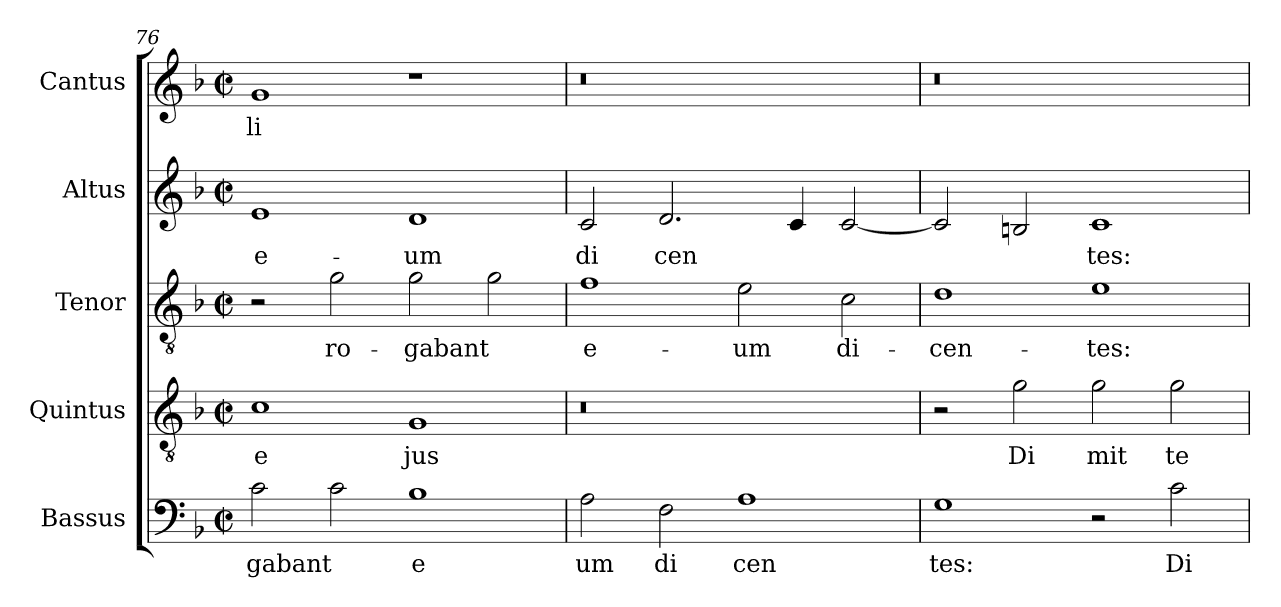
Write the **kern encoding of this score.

**kern	**text	**kern	**text	**kern	**text	**kern	**text	**kern	**text
*part5	*part5	*part4	*part4	*part3	*part3	*part2	*part2	*part1	*part1
*staff5	*staff5	*staff4	*staff4	*staff3	*staff3	*staff2	*staff2	*staff1	*staff1
*I"Bassus	*	*I"Quintus	*	*I"Tenor	*	*I"Altus	*	*I"Cantus	*
*clefF4	*	*clefGv2	*	*clefGv2	*	*clefG2	*	*clefG2	*
*k[b-]	*	*k[b-]	*	*k[b-]	*	*k[b-]	*	*k[b-]	*
*F:	*	*F:	*	*F:	*	*F:	*	*F:	*
*M2/2	*	*M2/2	*	*M2/2	*	*M2/2	*	*M2/2	*
*met(c|)	*	*met(c|)	*	*met(c|)	*	*met(c|)	*	*met(c|)	*
=76	=76	=76	=76	=76	=76	=76	=76	=76	=76
!	!LO:LY:b	!	!LO:LY:b:cj	!	!	!	!LO:LY:b:cj	!	!LO:LY:b:cj
2c\	gabant	1c	e	2r	.	1e	e-	1g	li
!	!	!	!	!	!LO:LY:b:cj	!	!	!	!
2c\	.	.	.	2g\	ro-	.	.	.	.
!	!LO:LY:b:cj	!	!LO:LY:b:cj	!	!LO:LY:b	!	!LO:LY:b:cj	!	!
1B-	e	1G	jus	2g\	-gabant	1d	-um	1r	.
.	.	.	.	2g\	.	.	.	.	.
!!LO:PB:g=z
=77	=77	=77	=77	=77	=77	=77	=77	=77	=77
!	!LO:LY:b:cj	!	!	!	!LO:LY:b:cj	!	!LO:LY:b:cj	!	!
2A\	um	0r	.	1f	e-	2c/	di	0r	.
!	!LO:LY:b:cj	!	!	!	!	!	!LO:LY:b	!	!
2F\	di	.	.	.	.	2.d/	cen	.	.
!	!LO:LY:b:cj	!	!	!	!LO:LY:b:cj	!	!	!	!
1A	cen	.	.	2e\	-um	.	.	.	.
.	.	.	.	.	.	4c/	.	.	.
!	!	!	!	!	!LO:LY:b:cj	!	!	!	!
.	.	.	.	2c\	di-	[<2c/	.	.	.
=78	=78	=78	=78	=78	=78	=78	=78	=78	=78
!	!LO:LY:b:cj	!	!	!	!LO:LY:b:cj	!	!	!	!
1G	tes:	2r	.	1d	-cen-	2c/]	.	0r	.
!	!	!	!LO:LY:b:cj	!	!	!	!	!	!
.	.	2g\	Di	.	.	2B/	.	.	.
!	!	!	!LO:LY:b:cj	!	!LO:LY:b:cj	!	!LO:LY:b:cj	!	!
2r	.	2g\	mit	1e	-tes:	1c	tes:	.	.
!	!LO:LY:b:cj	!	!LO:LY:b:cj	!	!	!	!	!	!
2c\	Di	2g\	te	.	.	.	.	.	.
=	=	=	=	=	=	=	=	=	=
*-	*-	*-	*-	*-	*-	*-	*-	*-	*-
